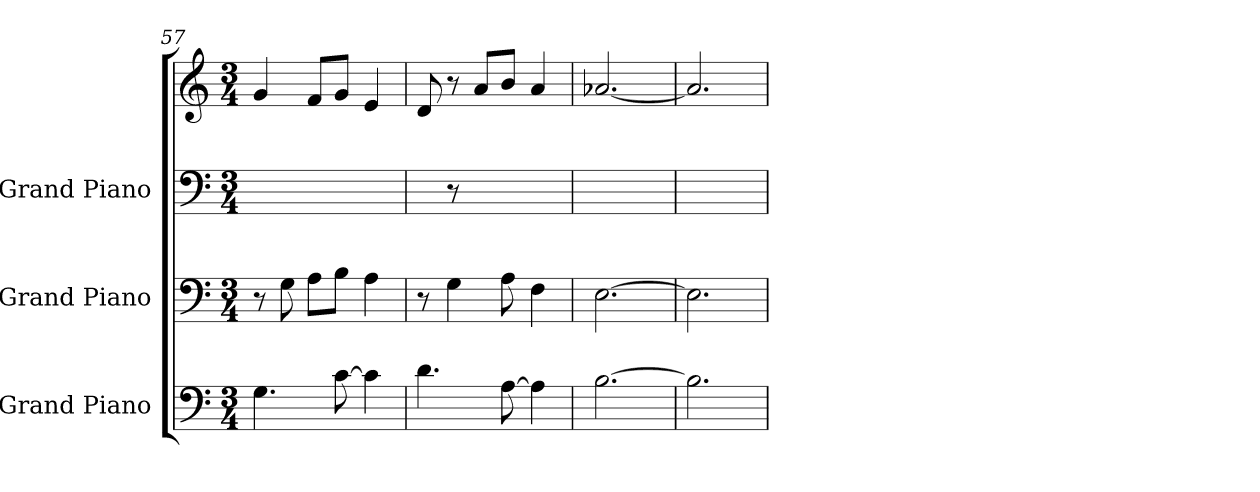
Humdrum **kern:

**kern	**kern	**kern	**kern
*part3	*part2	*part1	*part1
*staff4	*staff3	*staff2	*staff1
*I"Grand Piano	*I"Grand Piano	*I"Grand Piano	*
*clefF4	*clefF4	*clefF4	*clefG2
*k[]	*k[]	*k[]	*k[]
*C:	*C:	*C:	*C:
*M3/4	*M3/4	*M3/4	*M3/4
=57	=57	=57	=57
4.G	8r	2.ryy	4g
.	8G	.	.
.	8AL	.	8fL
[8c	8BJ	.	8gJ
4c]	4A	.	4e
=58	=58	=58	=58
4.d	8r	8ryy	8d
.	4G	8r	8r
.	.	2ryy	8aL
[8A	8A	.	8bJ
4A]	4F	.	4a
=59	=59	=59	=59
[2.B	[2.E	2.ryy	[2.a-X
=60	=60	=60	=60
2.B]	2.E]	2.ryy	2.a-]
=	=	=	=
*-	*-	*-	*-
